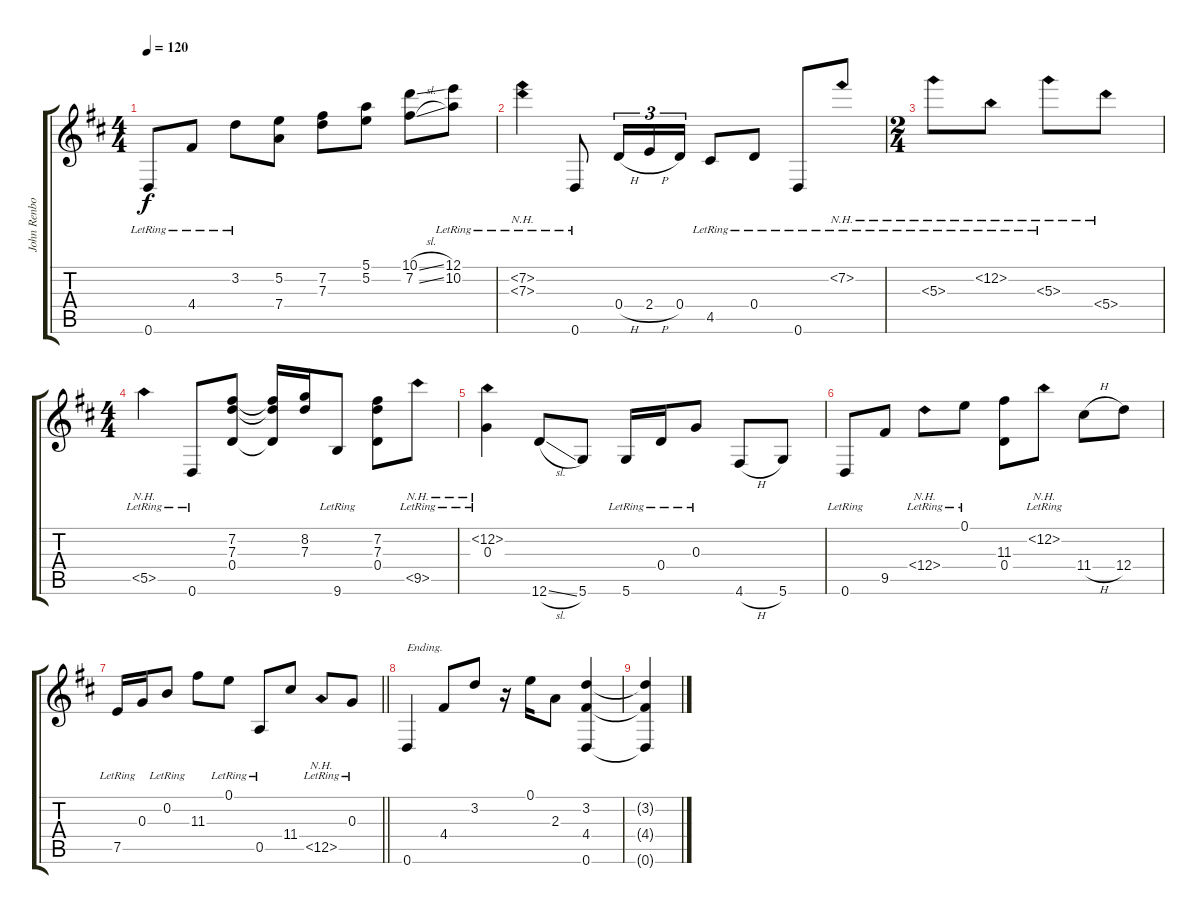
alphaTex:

\track ("John Renbourn" "John Renbo") {instrument acousticguitarsteel}
\staff {score tabs}
\tuning (E4 B3 G3 D3 A2 D2) {hide}
\ts (4 4)
\tempo 120
\clef g2
\ks d
0.6{lr}.8{dy f} 4.4{lr}.8 3.2{lr}.8 (5.2 7.4).8 (7.2 7.3).8 (5.1 5.2).8 (10.1{sl} 7.2{sl}).8 (12.1{lr} 10.2{lr}).8 |
(7.2{nh lr} 7.3{nh lr}).4 0.6{lr}.8 0.4{h}.16{tu (3 2)} 2.4{h}.16{tu (3 2)} 0.4.16{tu (3 2)} 4.5{lr}.8 0.4{lr}.8 0.6{lr}.8 7.2{nh lr}.8 |
\ts (2 4)
5.3{nh lr}.8 12.2{nh lr}.8 5.3{nh lr}.8 5.4{nh}.8 |
\ts (4 4)
5.5{nh lr}.4 0.6{lr}.8 (7.2 7.3 0.4).8 (7.2{t} 7.3{t} 0.4{t}).16 (8.2 7.3).16 9.6{lr}.8 (7.2 7.3 0.4).8 9.5{nh lr}.8 |
(12.2{nh lr} 0.3).4 12.6{sl}.8 5.6.8 5.6{lr}.16 0.4{lr}.16 0.3{lr}.8 4.6{h}.8 5.6.8 |
0.6{lr}.8 9.5.8 12.4{nh lr}.8 0.1{lr}.8 (11.3 0.4).8 12.2{nh lr}.8 11.4{h}.8 12.4.8 |
\barLineRight lightlight
7.5{lr}.16 0.3.16 0.2{lr}.8 11.3.8 0.1{lr}.8 0.5{lr}.8 11.4.8 12.5{nh lr}.8 0.3{lr}.8 |
0.6.4{txt "Ending."} 4.4.8 3.2.8 r.16 0.1.16 2.3.8 (3.2 4.4 0.6).4 |
(3.2{t} 4.4{t} 0.6{t}).4
